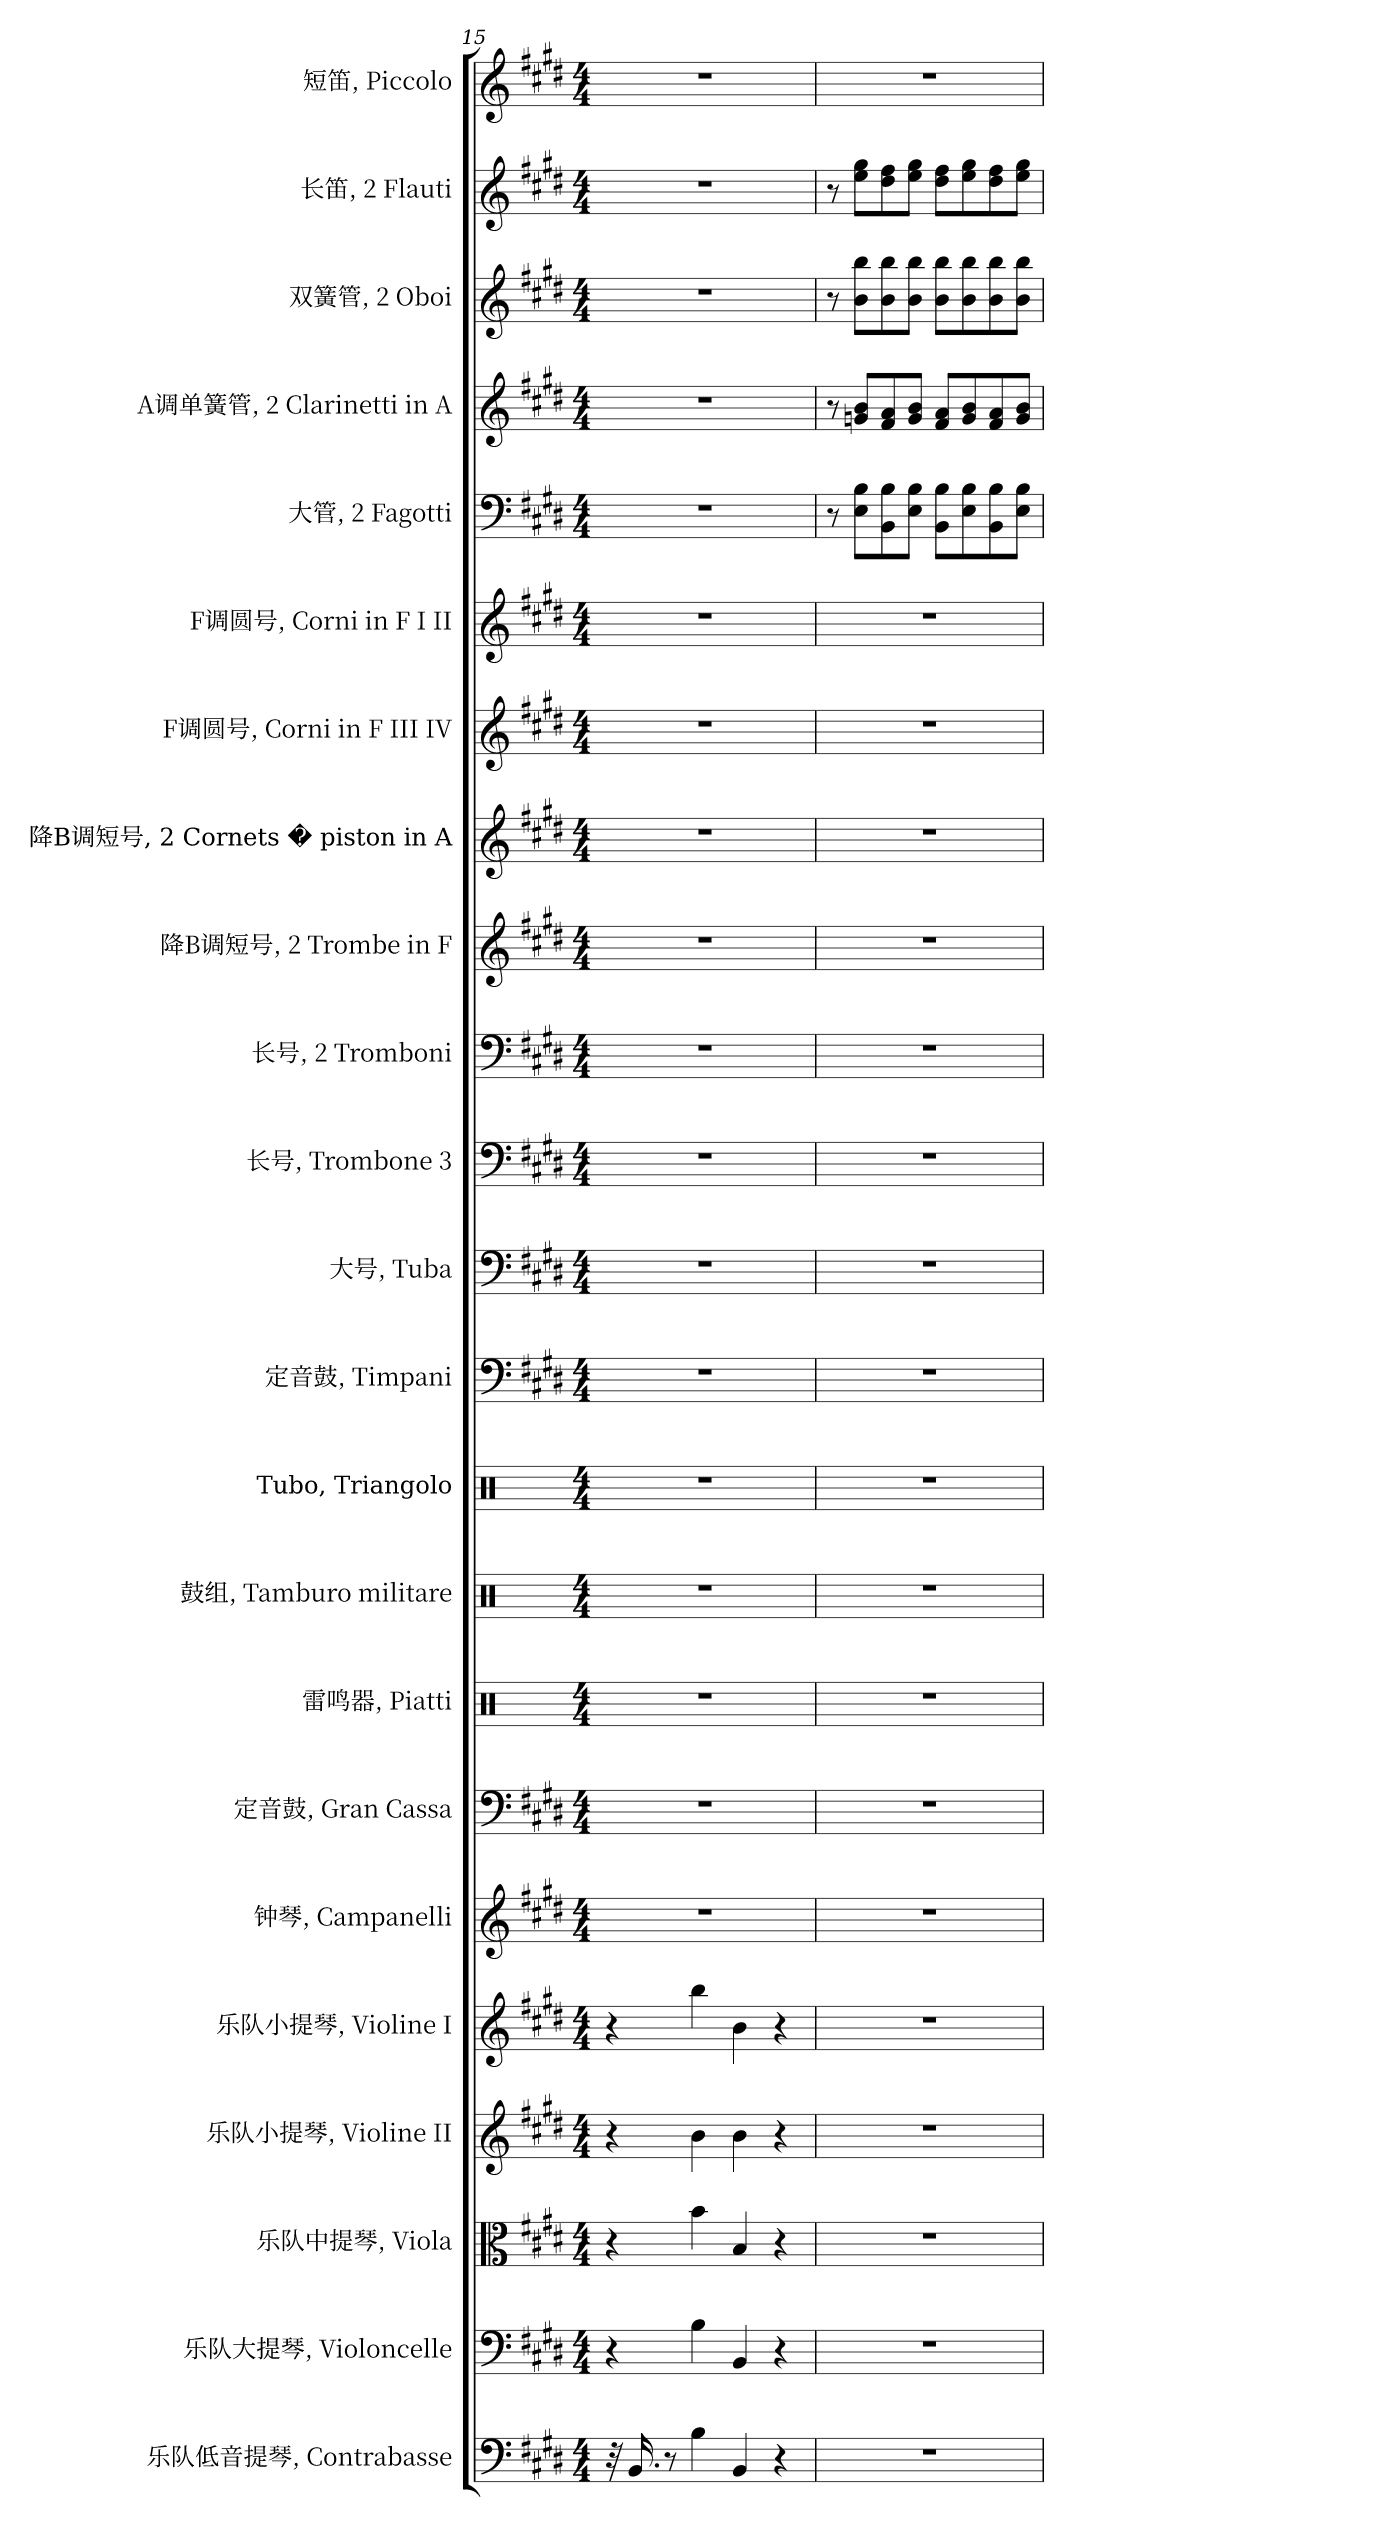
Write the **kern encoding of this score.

**kern	**kern	**kern	**kern	**kern	**kern	**kern	**kern	**kern	**kern	**kern	**kern	**kern	**kern	**kern	**kern	**kern	**kern	**kern	**kern	**kern	**kern	**kern
*part23	*part22	*part21	*part20	*part19	*part18	*part17	*part16	*part15	*part14	*part13	*part12	*part11	*part10	*part9	*part8	*part7	*part6	*part5	*part4	*part3	*part2	*part1
*staff23	*staff22	*staff21	*staff20	*staff19	*staff18	*staff17	*staff16	*staff15	*staff14	*staff13	*staff12	*staff11	*staff10	*staff9	*staff8	*staff7	*staff6	*staff5	*staff4	*staff3	*staff2	*staff1
*I"乐队低音提琴, Contrabasse	*I"乐队大提琴, Violoncelle	*I"乐队中提琴, Viola	*I"乐队小提琴, Violine II	*I"乐队小提琴, Violine I	*I"钟琴, Campanelli	*I"定音鼓, Gran Cassa	*I"雷鸣器, Piatti	*I"鼓组, Tamburo militare	*I"Tubo, Triangolo	*I"定音鼓, Timpani	*I"大号, Tuba	*I"长号, Trombone 3	*I"长号, 2 Tromboni	*I"降B调短号, 2 Trombe in F	*I"降B调短号, 2 Cornets � piston in A	*I"F调圆号, Corni in F III IV	*I"F调圆号, Corni in F I II	*I"大管, 2 Fagotti	*I"A调单簧管, 2 Clarinetti in A	*I"双簧管, 2 Oboi	*I"长笛, 2 Flauti	*I"短笛, Piccolo
*I'Cbs.	*	*	*	*	*	*	*	*	*I'Tu.	*I'Timp.	*I'Tba.	*I'Tbn.	*I'Tbn.	*	*I'B♭ Cnt.	*	*	*	*I'A Cl.	*I'Ob.	*I'Fl.	*I'Picc.
!!LO:PB:g=z
*clefF4	*clefF4	*clefC3	*clefG2	*clefG2	*clefG2	*clefF4	*clefX	*clefX	*clefX	*clefF4	*clefF4	*clefF4	*clefF4	*clefG2	*clefG2	*clefG2	*clefG2	*clefF4	*clefG2	*clefG2	*clefG2	*clefG2
*ITrd7c12	*	*	*	*	*ITrd-14c-24	*	*	*	*	*	*	*	*	*ITrd1c2	*ITrd1c2	*ITrd4c7	*ITrd4c7	*	*ITrd2c3	*	*	*ITrd-7c-12
*k[f#c#g#d#]	*k[f#c#g#d#]	*k[f#c#g#d#]	*k[f#c#g#d#]	*k[f#c#g#d#]	*k[f#c#g#d#]	*k[f#c#g#d#]	*k[]	*k[]	*k[]	*k[f#c#g#d#]	*k[f#c#g#d#]	*k[f#c#g#d#]	*k[f#c#g#d#]	*k[f#c#]	*k[f#c#]	*k[f#c#g#]	*k[f#c#g#]	*k[f#c#g#d#]	*k[f#c#g#d#a#e#b#]	*k[f#c#g#d#]	*k[f#c#g#d#]	*k[f#c#g#d#]
*M4/4	*M4/4	*M4/4	*M4/4	*M4/4	*M4/4	*M4/4	*M4/4	*M4/4	*M4/4	*M4/4	*M4/4	*M4/4	*M4/4	*M4/4	*M4/4	*M4/4	*M4/4	*M4/4	*M4/4	*M4/4	*M4/4	*M4/4
*MM80	*MM80	*MM80	*MM80	*MM80	*MM80	*MM80	*MM80	*MM80	*MM80	*MM80	*MM80	*MM80	*MM80	*MM80	*MM80	*MM80	*MM80	*MM80	*MM80	*MM80	*MM80	*MM80
=15	=15	=15	=15	=15	=15	=15	=15	=15	=15	=15	=15	=15	=15	=15	=15	=15	=15	=15	=15	=15	=15	=15
32r	4r	4r	4r	4r	1r	1r	1r	1r	1r	1r	1r	1r	1r	1r	1r	1r	1r	1r	1r	1r	1r	1r
16.BBB/	.	.	.	.	.	.	.	.	.	.	.	.	.	.	.	.	.	.	.	.	.	.
8r	.	.	.	.	.	.	.	.	.	.	.	.	.	.	.	.	.	.	.	.	.	.
4BB\	4B\	4b\	4b\	4bb\	.	.	.	.	.	.	.	.	.	.	.	.	.	.	.	.	.	.
4BBB/	4BB/	4B/	4b\	4b\	.	.	.	.	.	.	.	.	.	.	.	.	.	.	.	.	.	.
4r	4r	4r	4r	4r	.	.	.	.	.	.	.	.	.	.	.	.	.	.	.	.	.	.
=16	=16	=16	=16	=16	=16	=16	=16	=16	=16	=16	=16	=16	=16	=16	=16	=16	=16	=16	=16	=16	=16	=16
*	*	*	*	*	*	*	*	*	*	*	*	*	*	*	*	*	*	*	*	*	*	*MM88
1r	1r	1r	1r	1r	1r	1r	1r	1r	1r	1r	1r	1r	1r	1r	1r	1r	1r	8r	8r	8r	8r	1r
.	.	.	.	.	.	.	.	.	.	.	.	.	.	.	.	.	.	8E\ 8B\L	8en/ 8g#/L	8b\ 8bb\L	8ee\ 8gg#\L	.
.	.	.	.	.	.	.	.	.	.	.	.	.	.	.	.	.	.	8BB\ 8B\	8d#/ 8f#/	8b\ 8bb\	8dd#\ 8ff#\	.
.	.	.	.	.	.	.	.	.	.	.	.	.	.	.	.	.	.	8E\ 8B\J	8e/ 8g#/J	8b\ 8bb\J	8ee\ 8gg#\J	.
.	.	.	.	.	.	.	.	.	.	.	.	.	.	.	.	.	.	8BB\ 8B\L	8d#/ 8f#/L	8b\ 8bb\L	8dd#\ 8ff#\L	.
.	.	.	.	.	.	.	.	.	.	.	.	.	.	.	.	.	.	8E\ 8B\	8e/ 8g#/	8b\ 8bb\	8ee\ 8gg#\	.
.	.	.	.	.	.	.	.	.	.	.	.	.	.	.	.	.	.	8BB\ 8B\	8d#/ 8f#/	8b\ 8bb\	8dd#\ 8ff#\	.
.	.	.	.	.	.	.	.	.	.	.	.	.	.	.	.	.	.	8E\ 8B\J	8e/ 8g#/J	8b\ 8bb\J	8ee\ 8gg#\J	.
=	=	=	=	=	=	=	=	=	=	=	=	=	=	=	=	=	=	=	=	=	=	=
*-	*-	*-	*-	*-	*-	*-	*-	*-	*-	*-	*-	*-	*-	*-	*-	*-	*-	*-	*-	*-	*-	*-
